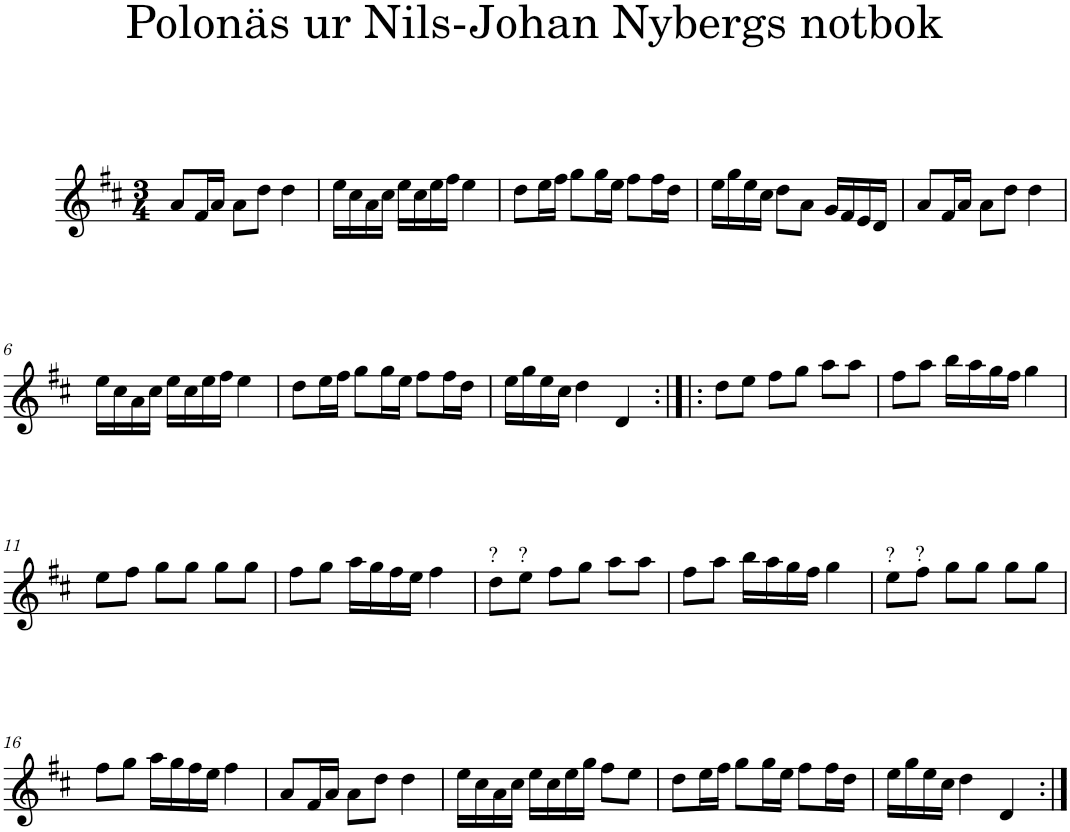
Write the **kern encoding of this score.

**kern
*part1
*staff1
*I"Piano
*I'Pno
*clefG2
*k[f#c#]
*D:
*M3/4
=1
8a/L
16f#/L
16a/JJ
8a\L
8dd\J
4dd\
=2
16ee\LL
16cc#\
16a\
16cc#\JJ
16ee\LL
16cc#\
16ee\
16ff#\JJ
4ee\
=3
8dd\L
16ee\L
16ff#\JJ
8gg\L
16gg\L
16ee\JJ
8ff#\L
16ff#\L
16dd\JJ
=4
16ee\LL
16gg\
16ee\
16cc#\JJ
8dd\L
8a\J
16g/LL
16f#/
16e/
16d/JJ
=5
8a/L
16f#/L
16a/JJ
8a\L
8dd\J
4dd\
!!LO:LB:g=z
=6
16ee\LL
16cc#\
16a\
16cc#\JJ
16ee\LL
16cc#\
16ee\
16ff#\JJ
4ee\
=7
8dd\L
16ee\L
16ff#\JJ
8gg\L
16gg\L
16ee\JJ
8ff#\L
16ff#\L
16dd\JJ
=8
16ee\LL
16gg\
16ee\
16cc#\JJ
4dd\
4d/
=9:|!|:
8dd\L
8ee\J
8ff#\L
8gg\J
8aa\L
8aa\J
=10
8ff#\L
8aa\J
16bb\LL
16aa\
16gg\
16ff#\JJ
4gg\
!!LO:LB:g=z
=11
8ee\L
8ff#\J
8gg\L
8gg\J
8gg\L
8gg\J
=12
8ff#\L
8gg\J
16aa\LL
16gg\
16ff#\
16ee\JJ
4ff#\
=13
!LO:TX:a:t=?
8dd\L
!LO:TX:a:t=?
8ee\J
8ff#\L
8gg\J
8aa\L
8aa\J
=14
8ff#\L
8aa\J
16bb\LL
16aa\
16gg\
16ff#\JJ
4gg\
=15
!LO:TX:a:t=?
8ee\L
!LO:TX:a:t=?
8ff#\J
8gg\L
8gg\J
8gg\L
8gg\J
!!LO:LB:g=z
=16
8ff#\L
8gg\J
16aa\LL
16gg\
16ff#\
16ee\JJ
4ff#\
=17
8a/L
16f#/L
16a/JJ
8a\L
8dd\J
4dd\
=18
16ee\LL
16cc#\
16a\
16cc#\JJ
16ee\LL
16cc#\
16ee\
16gg\JJ
8ff#\L
8ee\J
=19
8dd\L
16ee\L
16ff#\JJ
8gg\L
16gg\L
16ee\JJ
8ff#\L
16ff#\L
16dd\JJ
=20
16ee\LL
16gg\
16ee\
16cc#\JJ
4dd\
4d/
=:|!
*-
